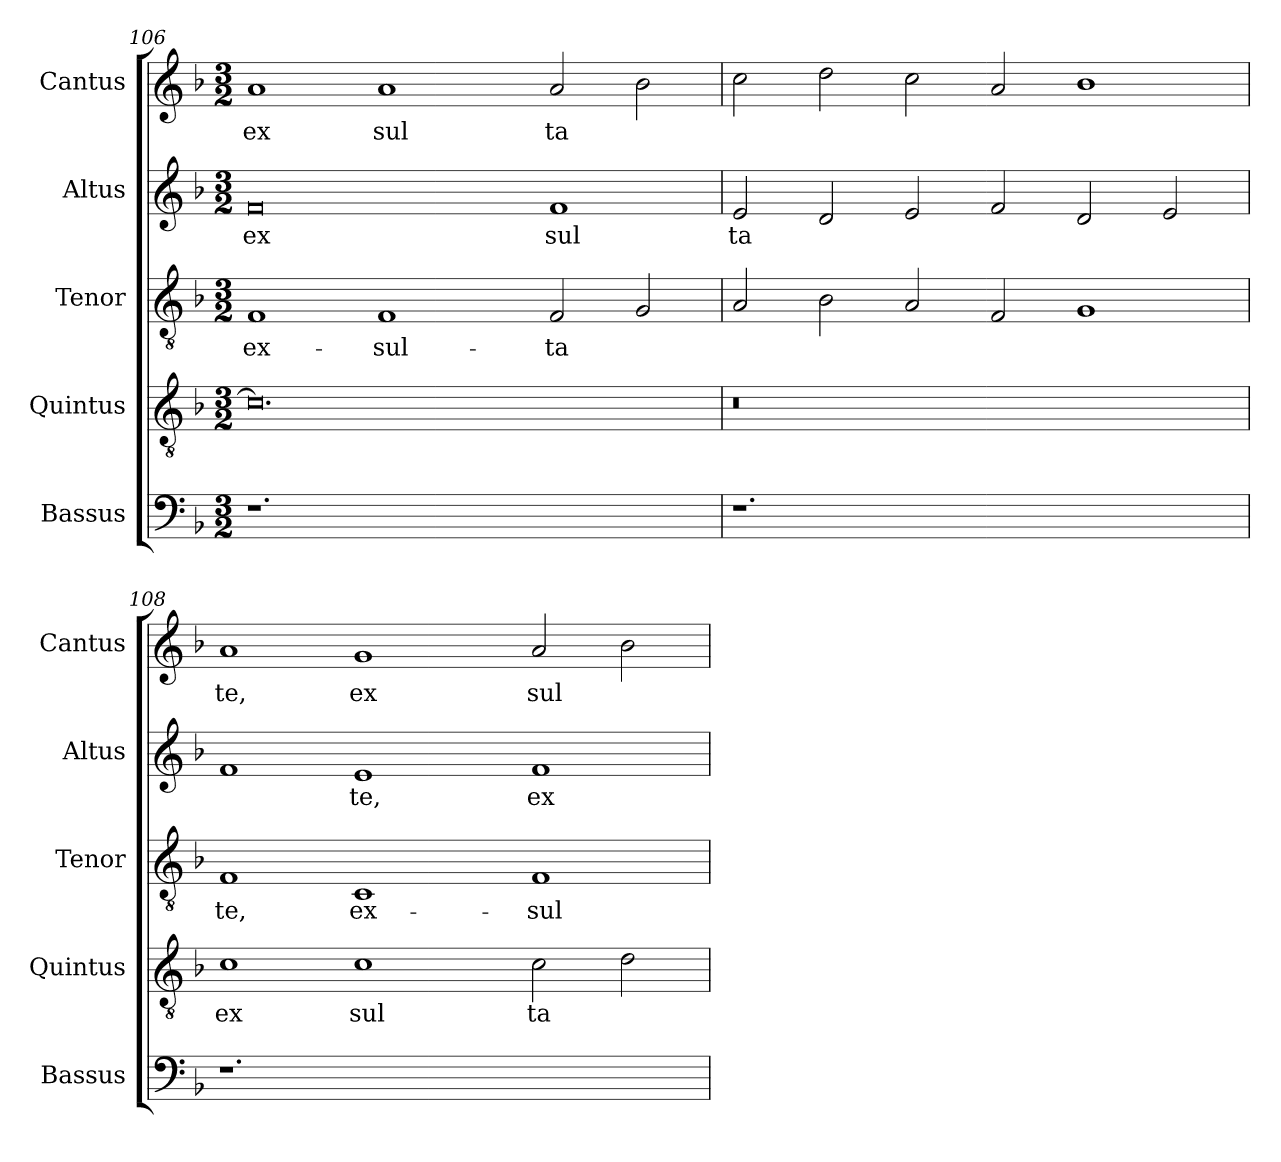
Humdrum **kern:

**kern	**kern	**text	**kern	**text	**kern	**text	**kern	**text
*part5	*part4	*part4	*part3	*part3	*part2	*part2	*part1	*part1
*staff5	*staff4	*staff4	*staff3	*staff3	*staff2	*staff2	*staff1	*staff1
*I"Bassus	*I"Quintus	*	*I"Tenor	*	*I"Altus	*	*I"Cantus	*
*I'Bassus	*I'Quintus	*	*I'Tenor	*	*I'Altus	*	*I'Cantus	*
*clefF4	*clefGv2	*	*clefGv2	*	*clefG2	*	*clefG2	*
*k[b-]	*k[b-]	*	*k[b-]	*	*k[b-]	*	*k[b-]	*
*F:	*F:	*	*F:	*	*F:	*	*F:	*
*M3/2	*M3/2	*	*M3/2	*	*M3/2	*	*M3/2	*
=106	=106	=106	=106	=106	=106	=106	=106	=106
!	!	!LO:LY:b:cj	!	!LO:LY:b:cj	!	!LO:LY:b:cj	!	!LO:LY:b:cj
1.r	0.c]	.	1F	ex-	0f	ex	1a	ex
!	!	!	!	!LO:LY:b:cj	!	!	!	!LO:LY:b:cj
.	.	.	1F	-sul-	.	.	1a	sul
1.ryy	.	.	.	.	.	.	.	.
!	!	!	!	!LO:LY:b:cj	!	!LO:LY:b:cj	!	!LO:LY:b:cj
.	.	.	2F/	-ta-	1f	sul	2a/	ta
!	!	!	!	!LO:LY:b:cj	!	!	!	!LO:LY:b:cj
.	.	.	2G/	--	.	.	2b-\	.
=107	=107	=107	=107	=107	=107	=107	=107	=107
!	!	!	!	!LO:LY:b:cj	!	!LO:LY:b:cj	!	!LO:LY:b:cj
1.r	0.r	.	2A/	--	2e/	ta	2cc\	.
!	!	!	!	!LO:LY:b:cj	!	!LO:LY:b:cj	!	!LO:LY:b:cj
.	.	.	2B-\	--	2d/	.	2dd\	.
!	!	!	!	!LO:LY:b:cj	!	!LO:LY:b:cj	!	!LO:LY:b:cj
.	.	.	2A/	--	2e/	.	2cc\	.
!	!	!	!	!LO:LY:b:cj	!	!LO:LY:b:cj	!	!LO:LY:b:cj
1.ryy	.	.	2F/	--	2f/	.	2a/	.
!	!	!	!	!LO:LY:b:cj	!	!LO:LY:b:cj	!	!LO:LY:b:cj
.	.	.	1G	--	2d/	.	1b-	.
!	!	!	!	!	!	!LO:LY:b:cj	!	!
.	.	.	.	.	2e/	.	.	.
=108	=108	=108	=108	=108	=108	=108	=108	=108
!	!	!LO:LY:b:cj	!	!LO:LY:b:cj	!	!LO:LY:b:cj	!	!LO:LY:b:cj
1.r	1c	ex	1F	-te,	1f	.	1a	te,
!	!	!LO:LY:b:cj	!	!LO:LY:b:cj	!	!LO:LY:b:cj	!	!LO:LY:b:cj
.	1c	sul	1C	ex-	1e	te,	1g	ex
1.ryy	.	.	.	.	.	.	.	.
!	!	!LO:LY:b:cj	!	!LO:LY:b:cj	!	!LO:LY:b:cj	!	!LO:LY:b:cj
.	2c\	ta	1F	-sul-	1f	ex	2a/	sul
!	!	!LO:LY:b:cj	!	!	!	!	!	!LO:LY:b:cj
.	2d\	.	.	.	.	.	2b-\	.
=	=	=	=	=	=	=	=	=
*-	*-	*-	*-	*-	*-	*-	*-	*-
